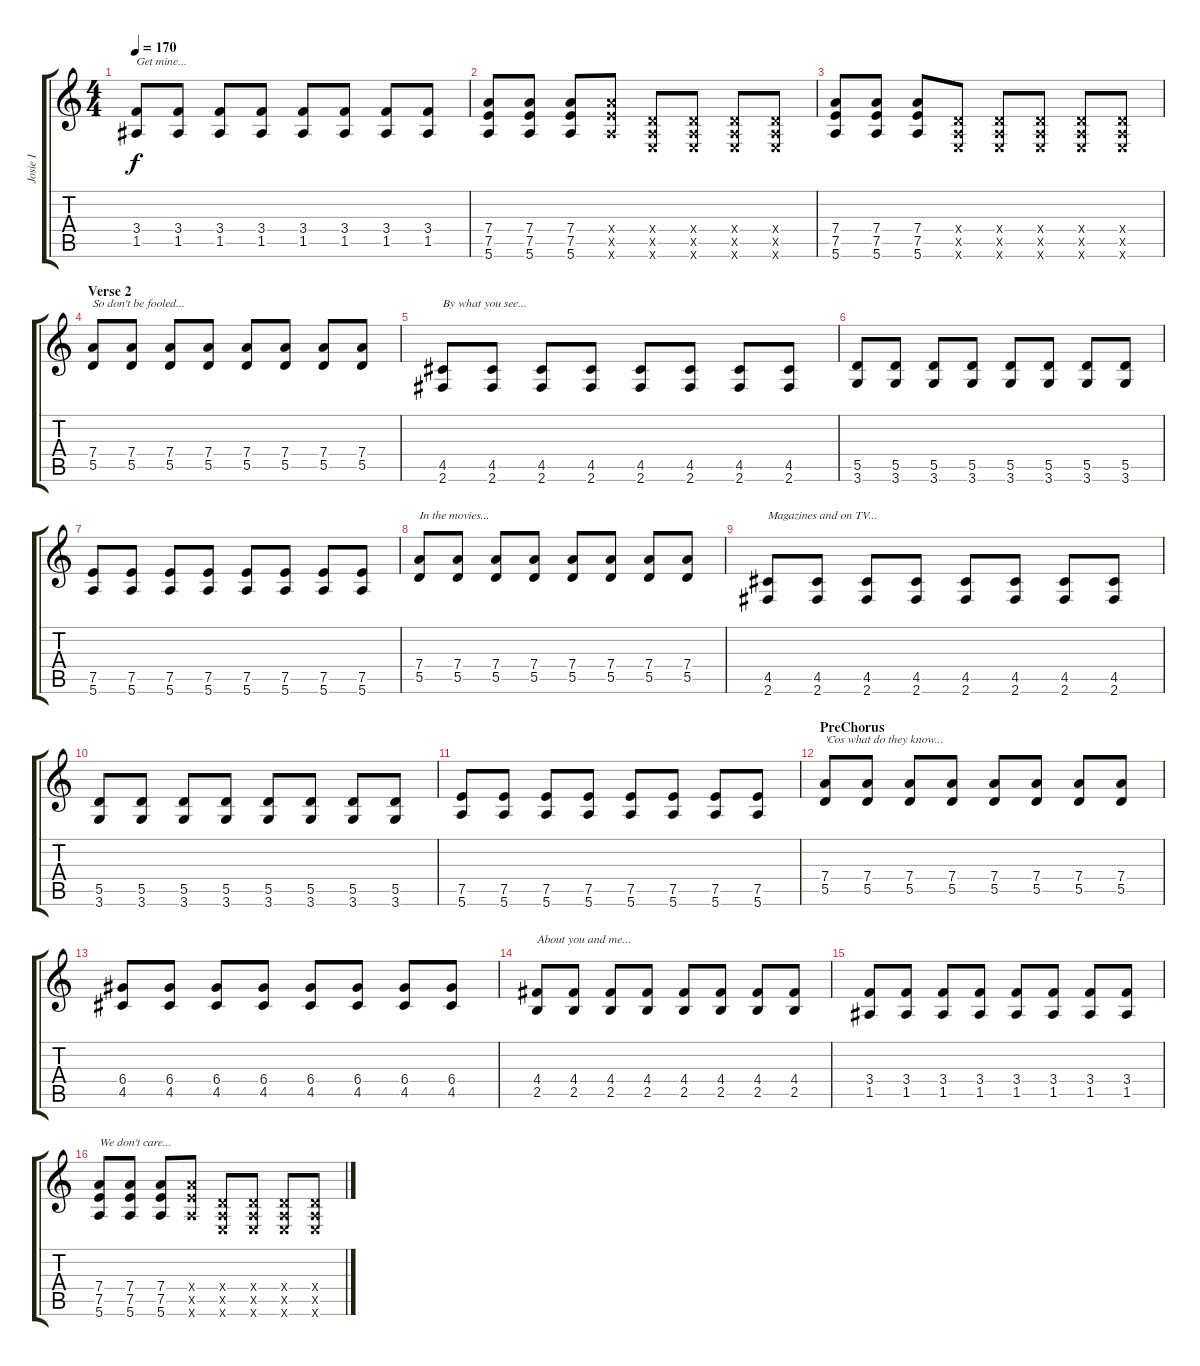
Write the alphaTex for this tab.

\track ("Josie I" "Josie I") {instrument distortionguitar}
\staff {score tabs}
\tuning (E4 B3 G3 D3 A2 E2) {hide}
\ts (4 4)
\tempo 170
\clef g2
\ks c
(3.4 1.5).8{txt "Get mine..." dy f} (3.4 1.5).8 (3.4 1.5).8 (3.4 1.5).8 (3.4 1.5).8 (3.4 1.5).8 (3.4 1.5).8 (3.4 1.5).8 |
(7.4 7.5 5.6).8{instrument distortionguitar} (7.4 7.5 5.6).8 (7.4 7.5 5.6).8 (7.4{x} 7.5{x} 5.6{x}).8 (0.4{x} 0.5{x} 0.6{x}).8 (0.4{x} 0.5{x} 0.6{x}).8 (0.4{x} 0.5{x} 0.6{x}).8 (0.4{x} 0.5{x} 0.6{x}).8 |
(7.4 7.5 5.6).8 (7.4 7.5 5.6).8 (7.4 7.5 5.6).8 (0.4{x} 0.5{x} 0.6{x}).8 (0.4{x} 0.5{x} 0.6{x}).8 (0.4{x} 0.5{x} 0.6{x}).8 (0.4{x} 0.5{x} 0.6{x}).8 (0.4{x} 0.5{x} 0.6{x}).8 |
\section ("" "Verse 2")
(7.4 5.5).8{txt "So don't be fooled..." instrument electricguitarmuted} (7.4 5.5).8 (7.4 5.5).8 (7.4 5.5).8 (7.4 5.5).8 (7.4 5.5).8 (7.4 5.5).8 (7.4 5.5).8 |
(4.5 2.6).8{txt "By what you see..."} (4.5 2.6).8 (4.5 2.6).8 (4.5 2.6).8 (4.5 2.6).8 (4.5 2.6).8 (4.5 2.6).8 (4.5 2.6).8 |
(5.5 3.6).8 (5.5 3.6).8 (5.5 3.6).8 (5.5 3.6).8 (5.5 3.6).8 (5.5 3.6).8 (5.5 3.6).8 (5.5 3.6).8 |
(7.5 5.6).8 (7.5 5.6).8 (7.5 5.6).8 (7.5 5.6).8 (7.5 5.6).8 (7.5 5.6).8 (7.5 5.6).8 (7.5 5.6).8 |
(7.4 5.5).8{txt "In the movies..."} (7.4 5.5).8 (7.4 5.5).8 (7.4 5.5).8 (7.4 5.5).8 (7.4 5.5).8 (7.4 5.5).8 (7.4 5.5).8 |
(4.5 2.6).8{txt "Magazines and on TV..."} (4.5 2.6).8 (4.5 2.6).8 (4.5 2.6).8 (4.5 2.6).8 (4.5 2.6).8 (4.5 2.6).8 (4.5 2.6).8 |
(5.5 3.6).8 (5.5 3.6).8 (5.5 3.6).8 (5.5 3.6).8 (5.5 3.6).8 (5.5 3.6).8 (5.5 3.6).8 (5.5 3.6).8 |
(7.5 5.6).8 (7.5 5.6).8 (7.5 5.6).8 (7.5 5.6).8 (7.5 5.6).8 (7.5 5.6).8 (7.5 5.6).8 (7.5 5.6).8 |
\section ("" "PreChorus")
(7.4 5.5).8{txt "'Cos what do they know..."} (7.4 5.5).8 (7.4 5.5).8 (7.4 5.5).8 (7.4 5.5).8 (7.4 5.5).8 (7.4 5.5).8 (7.4 5.5).8 |
(6.4 4.5).8 (6.4 4.5).8 (6.4 4.5).8 (6.4 4.5).8 (6.4 4.5).8 (6.4 4.5).8 (6.4 4.5).8 (6.4 4.5).8 |
(4.4 2.5).8{txt "About you and me..."} (4.4 2.5).8 (4.4 2.5).8 (4.4 2.5).8 (4.4 2.5).8 (4.4 2.5).8 (4.4 2.5).8 (4.4 2.5).8 |
(3.4 1.5).8 (3.4 1.5).8 (3.4 1.5).8 (3.4 1.5).8 (3.4 1.5).8 (3.4 1.5).8 (3.4 1.5).8 (3.4 1.5).8 |
(7.4 7.5 5.6).8{txt "We don't care..." instrument distortionguitar} (7.4 7.5 5.6).8 (7.4 7.5 5.6).8 (7.4{x} 7.5{x} 5.6{x}).8 (0.4{x} 0.5{x} 0.6{x}).8 (0.4{x} 0.5{x} 0.6{x}).8 (0.4{x} 0.5{x} 0.6{x}).8 (0.4{x} 0.5{x} 0.6{x}).8
